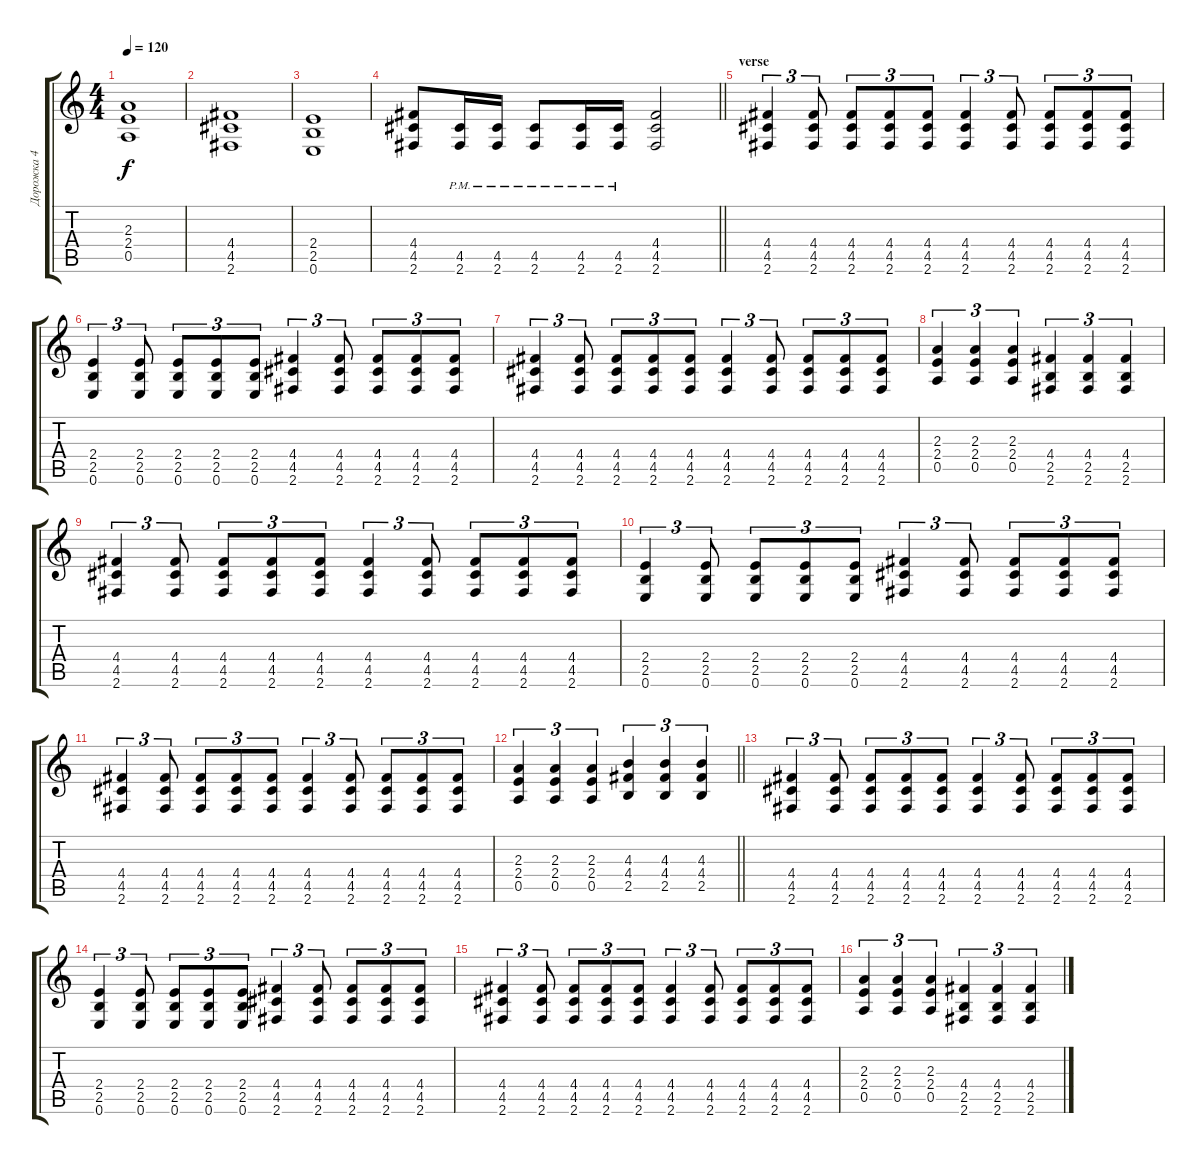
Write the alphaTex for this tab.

\track ("Дорожка 4" "Дорожка 4") {instrument distortionguitar}
\staff {score tabs}
\tuning (E4 B3 G3 D3 A2 E2) {hide}
\ts (4 4)
\tempo 120
\clef g2
\ks c
(2.3 2.4 0.5).1{dy f} |
(4.4 4.5 2.6).1 |
(2.4 2.5 0.6).1 |
\barLineRight lightlight
(4.4 4.5 2.6).8 (4.5{pm} 2.6{pm}).16 (4.5{pm} 2.6{pm}).16 (4.5{pm} 2.6{pm}).8 (4.5{pm} 2.6{pm}).16 (4.5{pm} 2.6{pm}).16 (4.4 4.5 2.6).2 |
\section ("" "verse")
(4.4 4.5 2.6).4{tu (3 2)} (4.4 4.5 2.6).8{tu (3 2)} (4.4 4.5 2.6).8{tu (3 2)} (4.4 4.5 2.6).8{tu (3 2)} (4.4 4.5 2.6).8{tu (3 2)} (4.4 4.5 2.6).4{tu (3 2)} (4.4 4.5 2.6).8{tu (3 2)} (4.4 4.5 2.6).8{tu (3 2)} (4.4 4.5 2.6).8{tu (3 2)} (4.4 4.5 2.6).8{tu (3 2)} |
(2.4 2.5 0.6).4{tu (3 2)} (2.4 2.5 0.6).8{tu (3 2)} (2.4 2.5 0.6).8{tu (3 2)} (2.4 2.5 0.6).8{tu (3 2)} (2.4 2.5 0.6).8{tu (3 2)} (4.4 4.5 2.6).4{tu (3 2)} (4.4 4.5 2.6).8{tu (3 2)} (4.4 4.5 2.6).8{tu (3 2)} (4.4 4.5 2.6).8{tu (3 2)} (4.4 4.5 2.6).8{tu (3 2)} |
(4.4 4.5 2.6).4{tu (3 2)} (4.4 4.5 2.6).8{tu (3 2)} (4.4 4.5 2.6).8{tu (3 2)} (4.4 4.5 2.6).8{tu (3 2)} (4.4 4.5 2.6).8{tu (3 2)} (4.4 4.5 2.6).4{tu (3 2)} (4.4 4.5 2.6).8{tu (3 2)} (4.4 4.5 2.6).8{tu (3 2)} (4.4 4.5 2.6).8{tu (3 2)} (4.4 4.5 2.6).8{tu (3 2)} |
(2.3 2.4 0.5).4{tu (3 2)} (2.3 2.4 0.5).4{tu (3 2)} (2.3 2.4 0.5).4{tu (3 2)} (4.4 2.5 2.6).4{tu (3 2)} (4.4 2.5 2.6).4{tu (3 2)} (4.4 2.5 2.6).4{tu (3 2)} |
(4.4 4.5 2.6).4{tu (3 2)} (4.4 4.5 2.6).8{tu (3 2)} (4.4 4.5 2.6).8{tu (3 2)} (4.4 4.5 2.6).8{tu (3 2)} (4.4 4.5 2.6).8{tu (3 2)} (4.4 4.5 2.6).4{tu (3 2)} (4.4 4.5 2.6).8{tu (3 2)} (4.4 4.5 2.6).8{tu (3 2)} (4.4 4.5 2.6).8{tu (3 2)} (4.4 4.5 2.6).8{tu (3 2)} |
(2.4 2.5 0.6).4{tu (3 2)} (2.4 2.5 0.6).8{tu (3 2)} (2.4 2.5 0.6).8{tu (3 2)} (2.4 2.5 0.6).8{tu (3 2)} (2.4 2.5 0.6).8{tu (3 2)} (4.4 4.5 2.6).4{tu (3 2)} (4.4 4.5 2.6).8{tu (3 2)} (4.4 4.5 2.6).8{tu (3 2)} (4.4 4.5 2.6).8{tu (3 2)} (4.4 4.5 2.6).8{tu (3 2)} |
(4.4 4.5 2.6).4{tu (3 2)} (4.4 4.5 2.6).8{tu (3 2)} (4.4 4.5 2.6).8{tu (3 2)} (4.4 4.5 2.6).8{tu (3 2)} (4.4 4.5 2.6).8{tu (3 2)} (4.4 4.5 2.6).4{tu (3 2)} (4.4 4.5 2.6).8{tu (3 2)} (4.4 4.5 2.6).8{tu (3 2)} (4.4 4.5 2.6).8{tu (3 2)} (4.4 4.5 2.6).8{tu (3 2)} |
\barLineRight lightlight
(2.3 2.4 0.5).4{tu (3 2)} (2.3 2.4 0.5).4{tu (3 2)} (2.3 2.4 0.5).4{tu (3 2)} (4.3 4.4 2.5).4{tu (3 2)} (4.3 4.4 2.5).4{tu (3 2)} (4.3 4.4 2.5).4{tu (3 2)} |
(4.4 4.5 2.6).4{tu (3 2)} (4.4 4.5 2.6).8{tu (3 2)} (4.4 4.5 2.6).8{tu (3 2)} (4.4 4.5 2.6).8{tu (3 2)} (4.4 4.5 2.6).8{tu (3 2)} (4.4 4.5 2.6).4{tu (3 2)} (4.4 4.5 2.6).8{tu (3 2)} (4.4 4.5 2.6).8{tu (3 2)} (4.4 4.5 2.6).8{tu (3 2)} (4.4 4.5 2.6).8{tu (3 2)} |
(2.4 2.5 0.6).4{tu (3 2)} (2.4 2.5 0.6).8{tu (3 2)} (2.4 2.5 0.6).8{tu (3 2)} (2.4 2.5 0.6).8{tu (3 2)} (2.4 2.5 0.6).8{tu (3 2)} (4.4 4.5 2.6).4{tu (3 2)} (4.4 4.5 2.6).8{tu (3 2)} (4.4 4.5 2.6).8{tu (3 2)} (4.4 4.5 2.6).8{tu (3 2)} (4.4 4.5 2.6).8{tu (3 2)} |
(4.4 4.5 2.6).4{tu (3 2)} (4.4 4.5 2.6).8{tu (3 2)} (4.4 4.5 2.6).8{tu (3 2)} (4.4 4.5 2.6).8{tu (3 2)} (4.4 4.5 2.6).8{tu (3 2)} (4.4 4.5 2.6).4{tu (3 2)} (4.4 4.5 2.6).8{tu (3 2)} (4.4 4.5 2.6).8{tu (3 2)} (4.4 4.5 2.6).8{tu (3 2)} (4.4 4.5 2.6).8{tu (3 2)} |
(2.3 2.4 0.5).4{tu (3 2)} (2.3 2.4 0.5).4{tu (3 2)} (2.3 2.4 0.5).4{tu (3 2)} (4.4 2.5 2.6).4{tu (3 2)} (4.4 2.5 2.6).4{tu (3 2)} (4.4 2.5 2.6).4{tu (3 2)}
